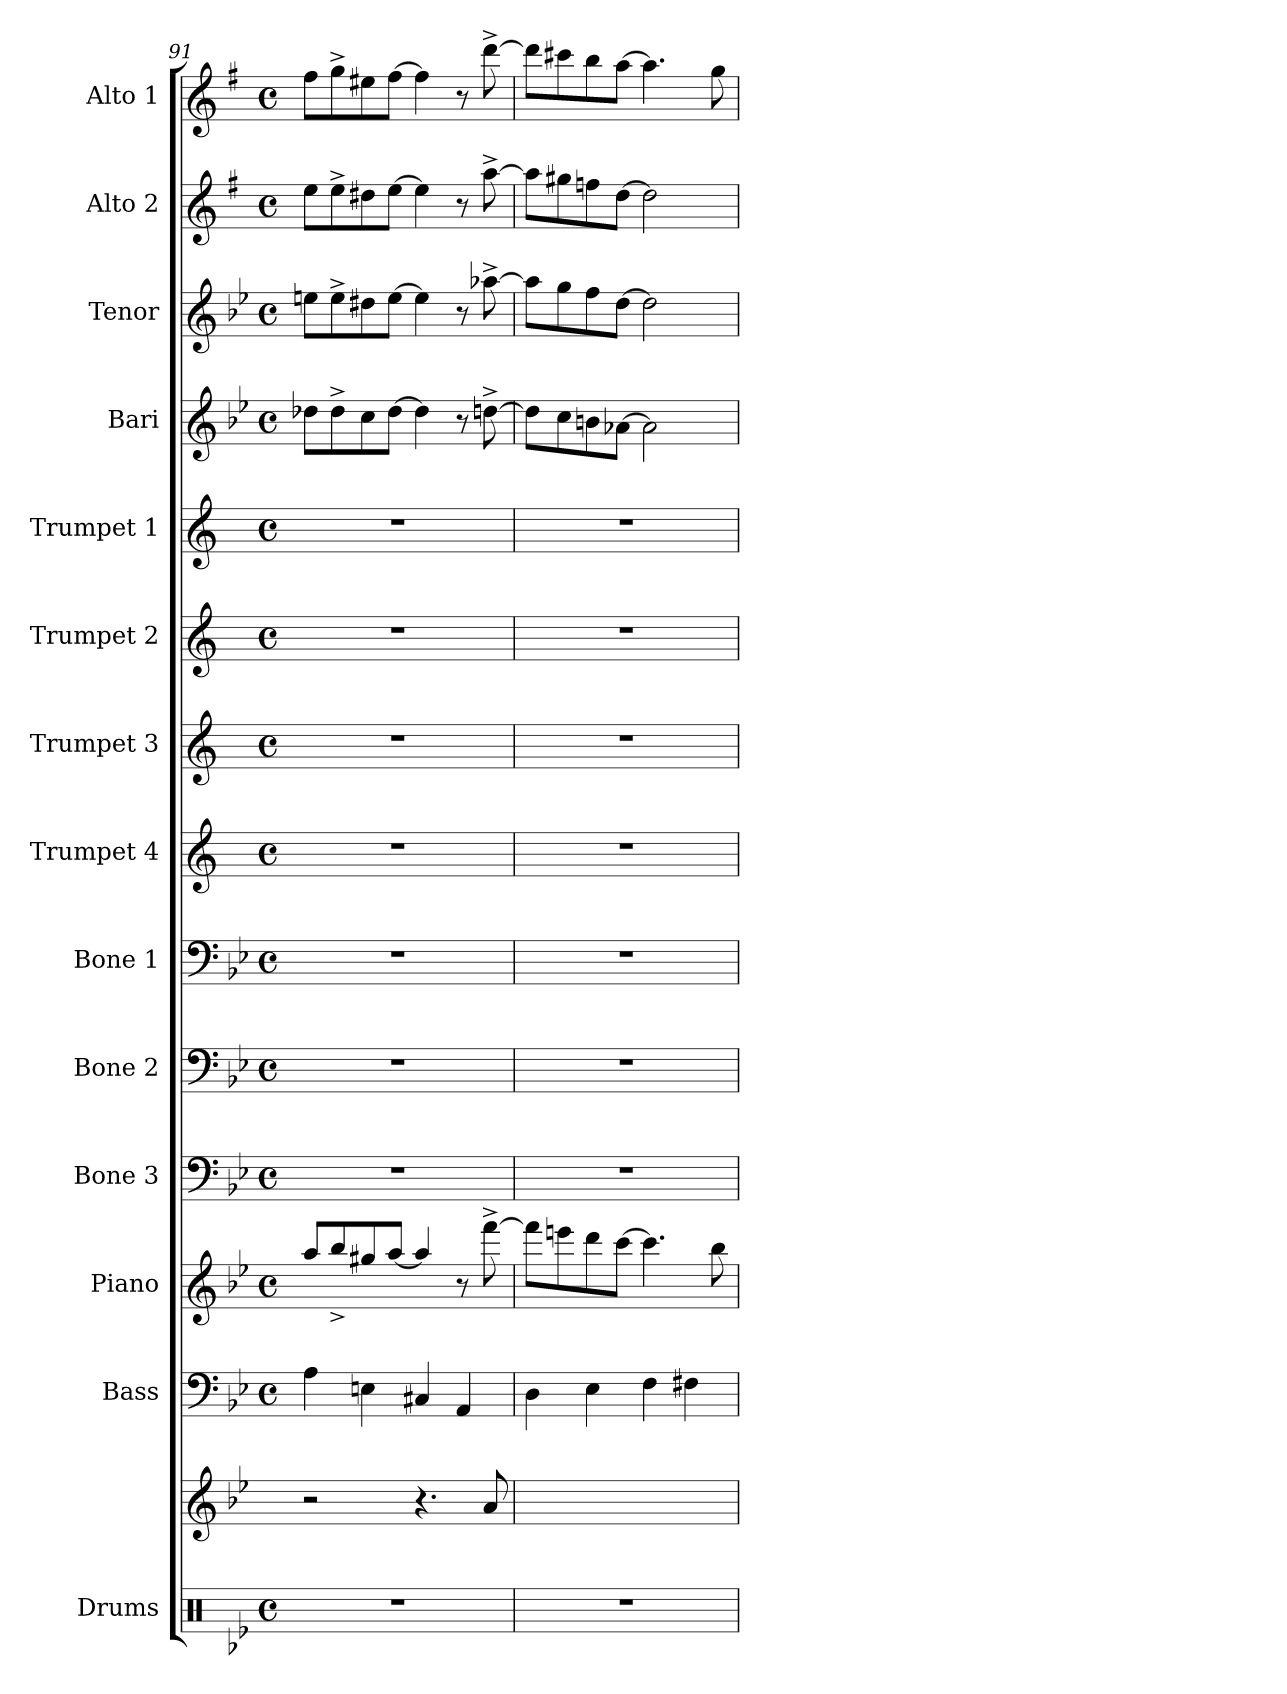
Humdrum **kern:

**kern	**kern	**kern	**kern	**kern	**kern	**kern	**kern	**kern	**kern	**kern	**kern	**kern	**kern	**kern
*part15	*part14	*part13	*part12	*part11	*part10	*part9	*part8	*part7	*part6	*part5	*part4	*part3	*part2	*part1
*staff15	*staff14	*staff13	*staff12	*staff11	*staff10	*staff9	*staff8	*staff7	*staff6	*staff5	*staff4	*staff3	*staff2	*staff1
*I"Drums	*	*I"Bass	*I"Piano	*I"Bone 3	*I"Bone 2	*I"Bone 1	*I"Trumpet 4	*I"Trumpet 3	*I"Trumpet 2	*I"Trumpet 1	*I"Bari	*I"Tenor	*I"Alto 2	*I"Alto 1
*	*	*	*	*	*	*	*I'Tpt	*	*I'Tpt	*I'Tpt	*	*	*	*
*clefX	*clefG2	*clefF4	*clefG2	*clefF4	*clefF4	*clefF4	*clefG2	*clefG2	*clefG2	*clefG2	*clefG2	*clefG2	*clefG2	*clefG2
*	*	*ITrd7c12	*ITrd8c14	*	*	*	*ITrd1c2	*ITrd1c2	*ITrd1c2	*ITrd1c2	*ITrd12c21	*ITrd8c14	*ITrd5c9	*ITrd5c9
*k[b-e-]	*k[b-e-]	*k[b-e-]	*k[b-e-]	*k[b-e-]	*k[b-e-]	*k[b-e-]	*k[b-e-]	*k[b-e-]	*k[b-e-]	*k[b-e-]	*k[b-e-]	*k[b-e-]	*k[b-e-]	*k[b-e-]
*B-:	*B-:	*B-:	*B-:	*B-:	*B-:	*B-:	*B-:	*B-:	*B-:	*B-:	*B-:	*B-:	*B-:	*B-:
*M4/4	*	*M4/4	*M4/4	*M4/4	*M4/4	*M4/4	*M4/4	*M4/4	*M4/4	*M4/4	*M4/4	*M4/4	*M4/4	*M4/4
*met(c)	*	*met(c)	*met(c)	*met(c)	*met(c)	*met(c)	*met(c)	*met(c)	*met(c)	*met(c)	*met(c)	*met(c)	*met(c)	*met(c)
=91	=91	=91	=91	=91	=91	=91	=91	=91	=91	=91	=91	=91	=91	=91
1r	2r	4AA\	8a/L	1r	1r	1r	1r	1r	1r	1r	8d-X\L	8en\L	8g\L	8a\L
.	.	.	8b-^</	.	.	.	.	.	.	.	8d-^>\	8e^>\	8g^>\	8b-^>\
.	.	4EEn\	8g#X/	.	.	.	.	.	.	.	8c\	8d#X\	8f#X\	8g#X\
.	.	.	[8a/J	.	.	.	.	.	.	.	[8d-\J	[8e\J	[8g\J	[8a\J
.	4.r	4CC#X/	4a/]	.	.	.	.	.	.	.	4d-\]	4e\]	4g\]	4a\]
.	.	4AAA/	8r	.	.	.	.	.	.	.	8r	8r	8r	8r
.	8a/	.	[8ff^>\	.	.	.	.	.	.	.	[8dn^>\	[8a-X^>\	[8cc^>\	[8ff^>\
=92	=92	=92	=92	=92	=92	=92	=92	=92	=92	=92	=92	=92	=92	=92
1r	1ryy	4DD\	8ff\L]	1r	1r	1r	1r	1r	1r	1r	8d\L]	8a-\L]	8cc\L]	8ff\L]
.	.	.	8een\	.	.	.	.	.	.	.	8c\	8g\	8bn\	8een\
.	.	4EE-\	8dd\	.	.	.	.	.	.	.	8Bn\	8f\	8a-X\	8dd\
.	.	.	[8cc\J	.	.	.	.	.	.	.	[8A-X\J	[8d\J	[8f\J	[8cc\J
.	.	4FF\	4.cc\]	.	.	.	.	.	.	.	2A-\]	2d\]	2f\]	4.cc\]
.	.	4FF#X\	.	.	.	.	.	.	.	.	.	.	.	.
.	.	.	8b-\	.	.	.	.	.	.	.	.	.	.	8b-\
=	=	=	=	=	=	=	=	=	=	=	=	=	=	=
*-	*-	*-	*-	*-	*-	*-	*-	*-	*-	*-	*-	*-	*-	*-
